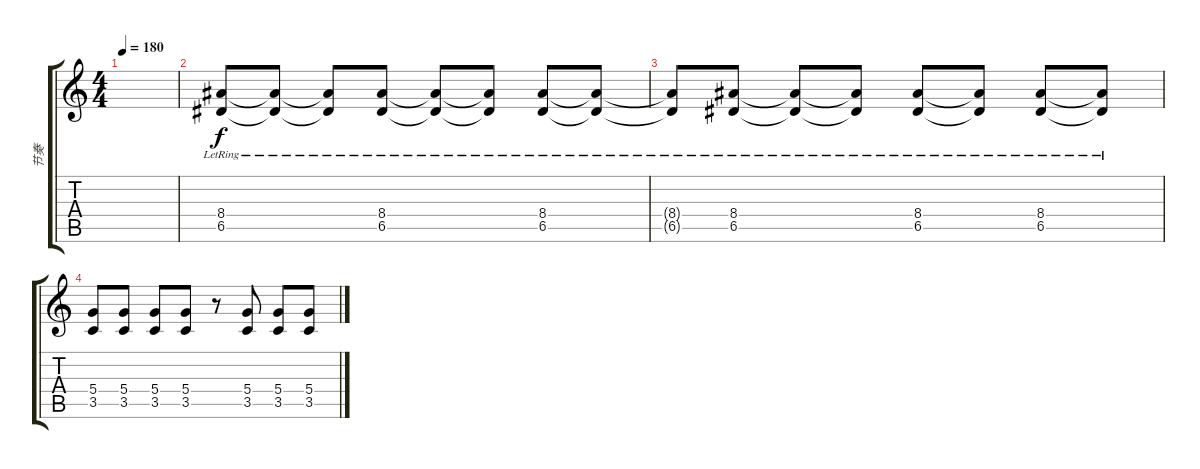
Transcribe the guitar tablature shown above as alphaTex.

\track ("节奏" "节奏") {instrument overdrivenguitar}
\staff {score tabs}
\tuning (E4 B3 G3 D3 A2 E2) {hide}
\ts (4 4)
\tempo 180
\clef g2
\ks c
|
(8.4{lr} 6.5{lr}).8 (8.4{lr t} 6.5{lr t}).8 (8.4{lr t} 6.5{lr t}).8 (8.4{lr} 6.5{lr}).8 (8.4{lr t} 6.5{lr t}).8 (8.4{lr t} 6.5{lr t}).8 (8.4{lr} 6.5{lr}).8 (8.4{lr t} 6.5{lr t}).8 |
(8.4{lr t} 6.5{lr t}).8 (8.4{lr} 6.5{lr}).8 (8.4{lr t} 6.5{lr t}).8 (8.4{lr t} 6.5{lr t}).8 (8.4{lr} 6.5{lr}).8 (8.4{lr t} 6.5{lr t}).8 (8.4{lr} 6.5{lr}).8 (8.4{lr t} 6.5{lr t}).8 |
(5.4 3.5).8 (5.4 3.5).8 (5.4 3.5).8 (5.4 3.5).8 r.8 (5.4 3.5).8 (5.4 3.5).8 (5.4 3.5).8
